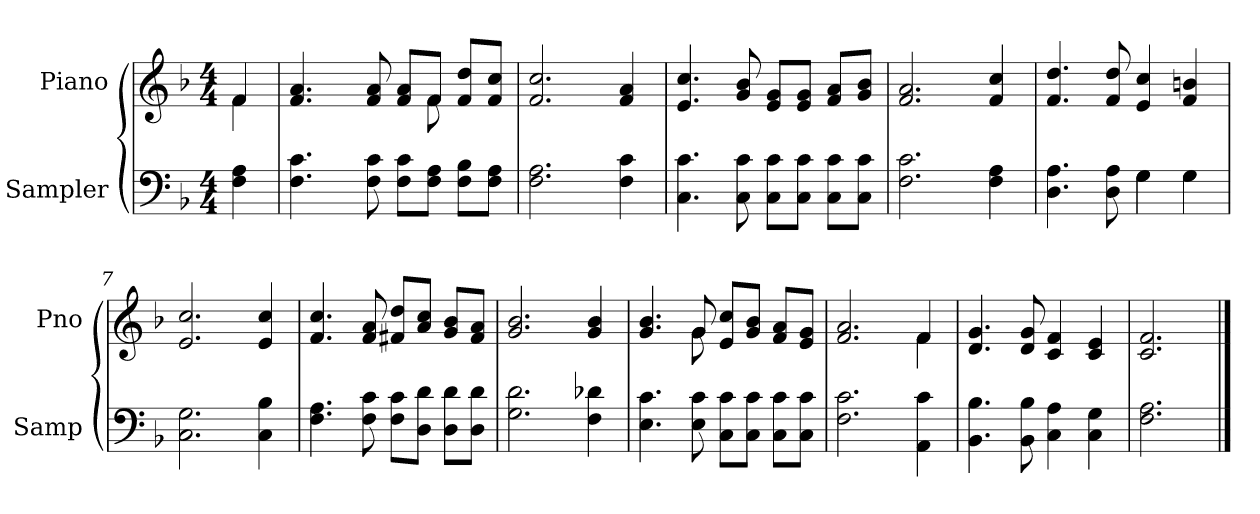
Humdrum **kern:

**kern	**kern
*part2	*part1
*staff2	*staff1
*I"Sampler	*I"Piano
*I'Samp	*I'Pno
*clefF4	*clefG2
*k[b-]	*k[b-]
*F:	*F:
*M4/4	*M4/4
=1	=1
*	*^
4F 4A	4f/	4f
=2	=2	=2
4.F 4.c	4.f 4.a	8ryy
*	*v	*v
8F 8c	8f 8a
8F\ 8c\L	8f/ 8a/L
*	*^
8F\ 8A\J	8f/J	8f
8F\ 8B-\L	8f/ 8dd/L	4ryy
8F\ 8A\J	8f/ 8cc/J	.
*	*v	*v
=3	=3
2.F 2.A	2.f 2.cc
4F 4c	4f 4a
=4	=4
4.C 4.c	4.e 4.cc
8C 8c	8g 8b-
8C\ 8c\L	8e/ 8g/L
8C\ 8c\J	8e/ 8g/J
8C\ 8c\L	8f/ 8a/L
8C\ 8c\J	8g/ 8b-/J
=5	=5
2.F 2.c	2.f 2.a
4F 4A	4f 4cc
=6	=6
*^	*
4.D 4.A	2ryy	4.f 4.dd
8D 8A	.	8f 8dd
4G\	4G	4e 4cc
4G\	4G	4f 4bn
*v	*v	*
=7	=7
2.C 2.G	2.e 2.cc
4C 4B-	4e 4cc
=8	=8
4.F 4.A	4.f 4.cc
8F 8c	8f 8a
8F\ 8c\L	8f#X/ 8dd/L
8D\ 8d\J	8a/ 8cc/J
8D\ 8d\L	8g/ 8b-/L
8D\ 8d\J	8f#/ 8a/J
=9	=9
2.G 2.d	2.g 2.b-
4F 4d-X	4g 4b-
=10	=10
*	*^
4.E 4.c	4.g 4.b-	4.ryy
8E 8c	8g/	8g
8C\ 8c\L	8e/ 8cc/L	2ryy
8C\ 8c\J	8g/ 8b-/J	.
8C\ 8c\L	8f/ 8a/L	.
8C\ 8c\J	8e/ 8g/J	.
=11	=11	=11
2.F 2.c	2.f 2.a	2.ryy
4AA 4c	4f/	4f
*	*v	*v
=12	=12
4.BB- 4.B-	4.d 4.g
8BB- 8B-	8d 8g
4C 4A	4c 4f
4C 4G	4c 4e
=13	=13
2.F 2.A	2.c 2.f
==	==
*-	*-
